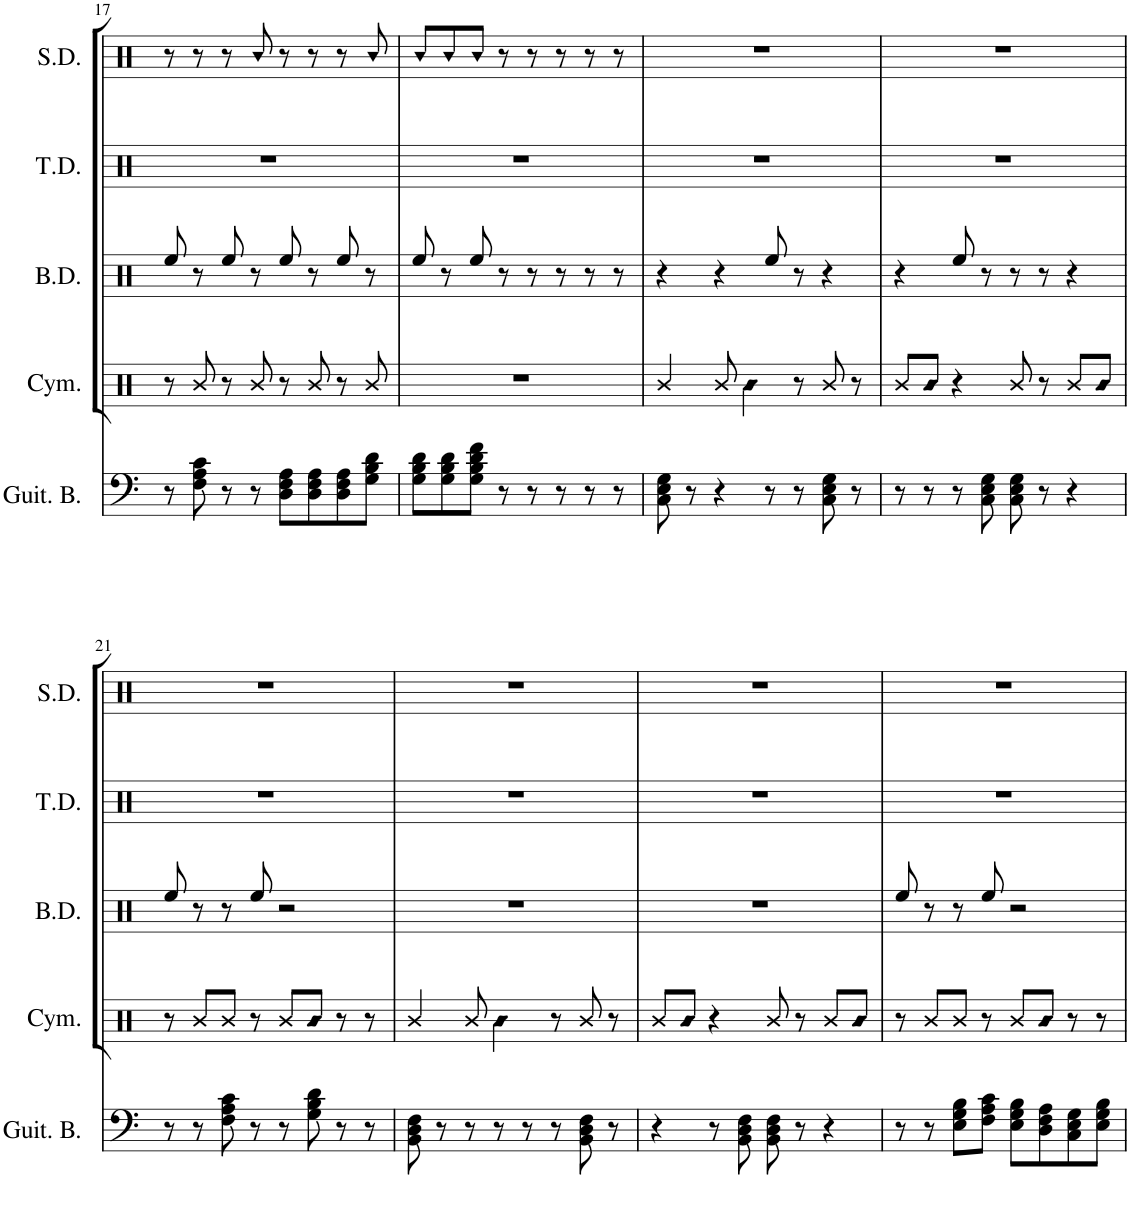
**kern	**kern	**kern	**kern	**kern
*part5	*part4	*part3	*part2	*part1
*staff5	*staff4	*staff3	*staff2	*staff1
*I"Guitare basse	*I"Cymbals	*I"Bass Drums	*I"Tenor Drums	*I"Snare Drum
*I'Guit. B.	*I'Cym.	*I'B.D.	*I'T.D.	*I'S.D.
!!LO:PB:g=z
*clefF4	*clefX	*clefX	*clefX	*clefX
*Trd7c12	*	*	*	*
*k[]	*k[]	*k[]	*k[]	*k[]
*M4/4	*M4/4	*M4/4	*M4/4	*M4/4
=17	=17	=17	=17	=17
8r	8r	8Ree/	1r	8r
8F\ 8A\ 8c\	8R/	8r	.	8r
8r	8r	8Ree/	.	8r
8r	8R/	8r	.	8R/
8D\ 8F\ 8A\L	8r	8Ree/	.	8r
8D\ 8F\ 8A\	8R/	8r	.	8r
8D\ 8F\ 8A\	8r	8Ree/	.	8r
8G\ 8B\ 8d\J	8R/	8r	.	8R/
=18	=18	=18	=18	=18
8G\ 8B\ 8d\L	1r	8Ree/	1r	8R/L
8G\ 8B\ 8d\	.	8r	.	8R/
8G\ 8B\ 8d\ 8f\J	.	8Ree/	.	8R/J
8r	.	8r	.	8r
8r	.	8r	.	8r
8r	.	8r	.	8r
8r	.	8r	.	8r
8r	.	8r	.	8r
=19	=19	=19	=19	=19
8C\ 8E\ 8G\	4R/	4r	1r	1r
8r	.	.	.	.
4r	8R/	4r	.	.
!	!LO:N:head=diamond	!	!	!
.	4R\	.	.	.
8r	.	8Ree/	.	.
8r	8r	8r	.	.
8C\ 8E\ 8G\	8R/	4r	.	.
8r	8r	.	.	.
=20	=20	=20	=20	=20
8r	8R/L	4r	1r	1r
!	!LO:N:head=diamond	!	!	!
8r	8R/J	.	.	.
8r	4r	8Ree/	.	.
8C\ 8E\ 8G\	.	8r	.	.
8C\ 8E\ 8G\	8R/	8r	.	.
8r	8r	8r	.	.
4r	8R/L	4r	.	.
!	!LO:N:head=diamond	!	!	!
.	8R/J	.	.	.
!!LO:LB:g=z
=21	=21	=21	=21	=21
8r	8r	8Ree/	1r	1r
8r	8R/L	8r	.	.
8F\ 8A\ 8c\	8R/J	8r	.	.
8r	8r	8Ree/	.	.
8r	8R/L	2r	.	.
!	!LO:N:head=diamond	!	!	!
8G\ 8B\ 8d\	8R/J	.	.	.
8r	8r	.	.	.
8r	8r	.	.	.
=22	=22	=22	=22	=22
8BB\ 8D\ 8F\	4R/	1r	1r	1r
8r	.	.	.	.
8r	8R/	.	.	.
!	!LO:N:head=diamond	!	!	!
8r	4R\	.	.	.
8r	.	.	.	.
8r	8r	.	.	.
8BB\ 8D\ 8F\	8R/	.	.	.
8r	8r	.	.	.
=23	=23	=23	=23	=23
4r	8R/L	1r	1r	1r
!	!LO:N:head=diamond	!	!	!
.	8R/J	.	.	.
8r	4r	.	.	.
8BB\ 8D\ 8F\	.	.	.	.
8BB\ 8D\ 8F\	8R/	.	.	.
8r	8r	.	.	.
4r	8R/L	.	.	.
!	!LO:N:head=diamond	!	!	!
.	8R/J	.	.	.
=24	=24	=24	=24	=24
8r	8r	8Ree/	1r	1r
8r	8R/L	8r	.	.
8E\ 8G\ 8B\L	8R/J	8r	.	.
8F\ 8A\ 8c\J	8r	8Ree/	.	.
8E\ 8G\ 8B\L	8R/L	2r	.	.
!	!LO:N:head=diamond	!	!	!
8D\ 8F\ 8A\	8R/J	.	.	.
8C\ 8E\ 8G\	8r	.	.	.
8E\ 8G\ 8B\J	8r	.	.	.
=	=	=	=	=
*-	*-	*-	*-	*-
